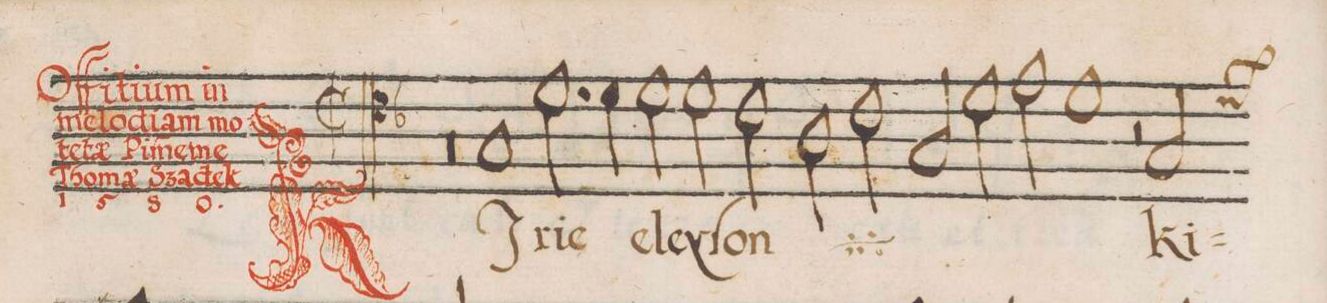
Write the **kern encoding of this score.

**kern	**text
*I"TENOR	*
*clefC4	*
*k[b-]	*
*met(C|)	*
*M2/1	*
0r	.
=2-	=2-
1G	KI-
2.d\	-ri-
4d\	-e
=3-	=3-
2d\	e-
2d\	-ley-
2c\	-ſon
*	*ij
2A\	Ki-
=4-	=4-
2c\	-ri-
2G/	-e-
2d\	-ley-
2e\	.
=5-	=5-
1d	-ſon
*	*Xij
2r	.
*custos:d	*
2G/	Ki-
=6-	=6-
*-	*-
